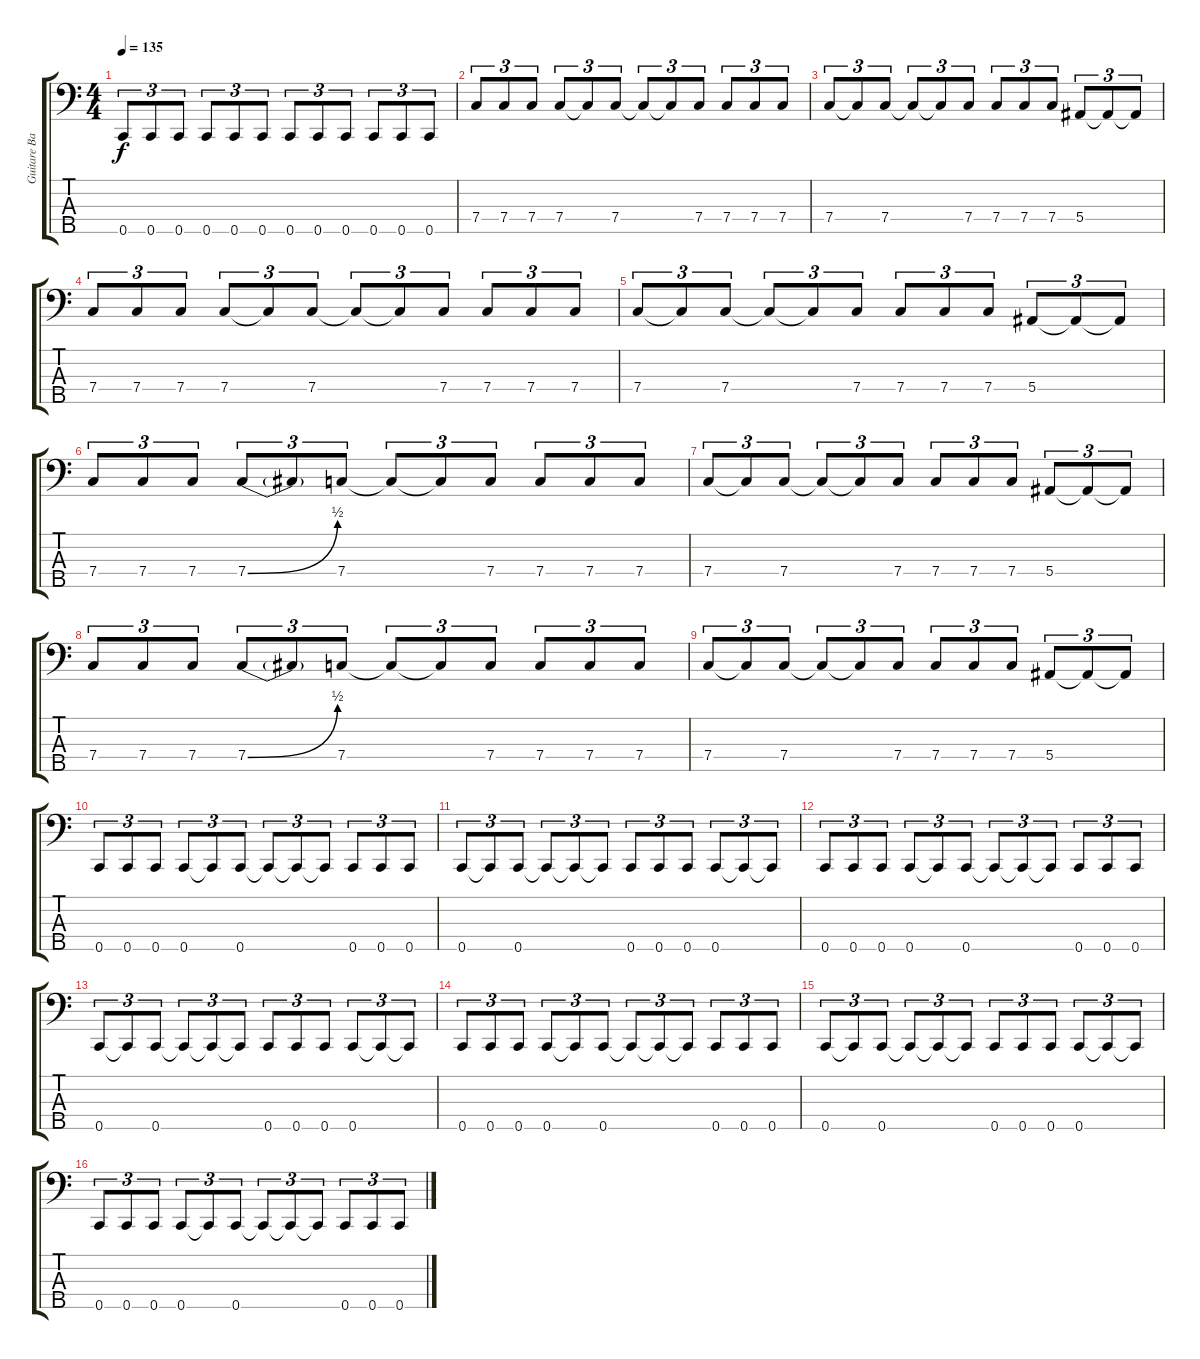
\track ("Guitare Basse" "Guitare Ba") {instrument fretlessbass}
\staff {score tabs}
\tuning (Ab2 Eb2 Bb1 F1 C1) {hide}
\ts (4 4)
\tempo 135
\clef f4
\ks c
0.5.8{tu (3 2) dy f} 0.5.8{tu (3 2)} 0.5.8{tu (3 2)} 0.5.8{tu (3 2)} 0.5.8{tu (3 2)} 0.5.8{tu (3 2)} 0.5.8{tu (3 2)} 0.5.8{tu (3 2)} 0.5.8{tu (3 2)} 0.5.8{tu (3 2)} 0.5.8{tu (3 2)} 0.5.8{tu (3 2)} |
7.4.8{tu (3 2)} 7.4.8{tu (3 2)} 7.4.8{tu (3 2)} 7.4.8{tu (3 2)} 7.4{t}.8{tu (3 2)} 7.4.8{tu (3 2)} 7.4{t}.8{tu (3 2)} 7.4{t}.8{tu (3 2)} 7.4.8{tu (3 2)} 7.4.8{tu (3 2)} 7.4.8{tu (3 2)} 7.4.8{tu (3 2)} |
7.4.8{tu (3 2)} 7.4{t}.8{tu (3 2)} 7.4.8{tu (3 2)} 7.4{t}.8{tu (3 2)} 7.4{t}.8{tu (3 2)} 7.4.8{tu (3 2)} 7.4.8{tu (3 2)} 7.4.8{tu (3 2)} 7.4.8{tu (3 2)} 5.4.8{tu (3 2)} 5.4{t}.8{tu (3 2)} 5.4{t}.8{tu (3 2)} |
7.4.8{tu (3 2)} 7.4.8{tu (3 2)} 7.4.8{tu (3 2)} 7.4.8{tu (3 2)} 7.4{t}.8{tu (3 2)} 7.4.8{tu (3 2)} 7.4{t}.8{tu (3 2)} 7.4{t}.8{tu (3 2)} 7.4.8{tu (3 2)} 7.4.8{tu (3 2)} 7.4.8{tu (3 2)} 7.4.8{tu (3 2)} |
7.4.8{tu (3 2)} 7.4{t}.8{tu (3 2)} 7.4.8{tu (3 2)} 7.4{t}.8{tu (3 2)} 7.4{t}.8{tu (3 2)} 7.4.8{tu (3 2)} 7.4.8{tu (3 2)} 7.4.8{tu (3 2)} 7.4.8{tu (3 2)} 5.4.8{tu (3 2)} 5.4{t}.8{tu (3 2)} 5.4{t}.8{tu (3 2)} |
7.4.8{tu (3 2)} 7.4.8{tu (3 2)} 7.4.8{tu (3 2)} 7.4{be (bend 0 0 60 2)}.8{tu (3 2)} 7.4{t}.8{tu (3 2)} 7.4.8{tu (3 2)} 7.4{t}.8{tu (3 2)} 7.4{t}.8{tu (3 2)} 7.4.8{tu (3 2)} 7.4.8{tu (3 2)} 7.4.8{tu (3 2)} 7.4.8{tu (3 2)} |
7.4.8{tu (3 2)} 7.4{t}.8{tu (3 2)} 7.4.8{tu (3 2)} 7.4{t}.8{tu (3 2)} 7.4{t}.8{tu (3 2)} 7.4.8{tu (3 2)} 7.4.8{tu (3 2)} 7.4.8{tu (3 2)} 7.4.8{tu (3 2)} 5.4.8{tu (3 2)} 5.4{t}.8{tu (3 2)} 5.4{t}.8{tu (3 2)} |
7.4.8{tu (3 2)} 7.4.8{tu (3 2)} 7.4.8{tu (3 2)} 7.4{be (bend 0 0 60 2)}.8{tu (3 2)} 7.4{t}.8{tu (3 2)} 7.4.8{tu (3 2)} 7.4{t}.8{tu (3 2)} 7.4{t}.8{tu (3 2)} 7.4.8{tu (3 2)} 7.4.8{tu (3 2)} 7.4.8{tu (3 2)} 7.4.8{tu (3 2)} |
7.4.8{tu (3 2)} 7.4{t}.8{tu (3 2)} 7.4.8{tu (3 2)} 7.4{t}.8{tu (3 2)} 7.4{t}.8{tu (3 2)} 7.4.8{tu (3 2)} 7.4.8{tu (3 2)} 7.4.8{tu (3 2)} 7.4.8{tu (3 2)} 5.4.8{tu (3 2)} 5.4{t}.8{tu (3 2)} 5.4{t}.8{tu (3 2)} |
0.5.8{tu (3 2)} 0.5.8{tu (3 2)} 0.5.8{tu (3 2)} 0.5.8{tu (3 2)} 0.5{t}.8{tu (3 2)} 0.5.8{tu (3 2)} 0.5{t}.8{tu (3 2)} 0.5{t}.8{tu (3 2)} 0.5{t}.8{tu (3 2)} 0.5.8{tu (3 2)} 0.5.8{tu (3 2)} 0.5.8{tu (3 2)} |
0.5.8{tu (3 2)} 0.5{t}.8{tu (3 2)} 0.5.8{tu (3 2)} 0.5{t}.8{tu (3 2)} 0.5{t}.8{tu (3 2)} 0.5{t}.8{tu (3 2)} 0.5.8{tu (3 2)} 0.5.8{tu (3 2)} 0.5.8{tu (3 2)} 0.5.8{tu (3 2)} 0.5{t}.8{tu (3 2)} 0.5{t}.8{tu (3 2)} |
0.5.8{tu (3 2)} 0.5.8{tu (3 2)} 0.5.8{tu (3 2)} 0.5.8{tu (3 2)} 0.5{t}.8{tu (3 2)} 0.5.8{tu (3 2)} 0.5{t}.8{tu (3 2)} 0.5{t}.8{tu (3 2)} 0.5{t}.8{tu (3 2)} 0.5.8{tu (3 2)} 0.5.8{tu (3 2)} 0.5.8{tu (3 2)} |
0.5.8{tu (3 2)} 0.5{t}.8{tu (3 2)} 0.5.8{tu (3 2)} 0.5{t}.8{tu (3 2)} 0.5{t}.8{tu (3 2)} 0.5{t}.8{tu (3 2)} 0.5.8{tu (3 2)} 0.5.8{tu (3 2)} 0.5.8{tu (3 2)} 0.5.8{tu (3 2)} 0.5{t}.8{tu (3 2)} 0.5{t}.8{tu (3 2)} |
0.5.8{tu (3 2)} 0.5.8{tu (3 2)} 0.5.8{tu (3 2)} 0.5.8{tu (3 2)} 0.5{t}.8{tu (3 2)} 0.5.8{tu (3 2)} 0.5{t}.8{tu (3 2)} 0.5{t}.8{tu (3 2)} 0.5{t}.8{tu (3 2)} 0.5.8{tu (3 2)} 0.5.8{tu (3 2)} 0.5.8{tu (3 2)} |
0.5.8{tu (3 2)} 0.5{t}.8{tu (3 2)} 0.5.8{tu (3 2)} 0.5{t}.8{tu (3 2)} 0.5{t}.8{tu (3 2)} 0.5{t}.8{tu (3 2)} 0.5.8{tu (3 2)} 0.5.8{tu (3 2)} 0.5.8{tu (3 2)} 0.5.8{tu (3 2)} 0.5{t}.8{tu (3 2)} 0.5{t}.8{tu (3 2)} |
0.5.8{tu (3 2)} 0.5.8{tu (3 2)} 0.5.8{tu (3 2)} 0.5.8{tu (3 2)} 0.5{t}.8{tu (3 2)} 0.5.8{tu (3 2)} 0.5{t}.8{tu (3 2)} 0.5{t}.8{tu (3 2)} 0.5{t}.8{tu (3 2)} 0.5.8{tu (3 2)} 0.5.8{tu (3 2)} 0.5.8{tu (3 2)}
